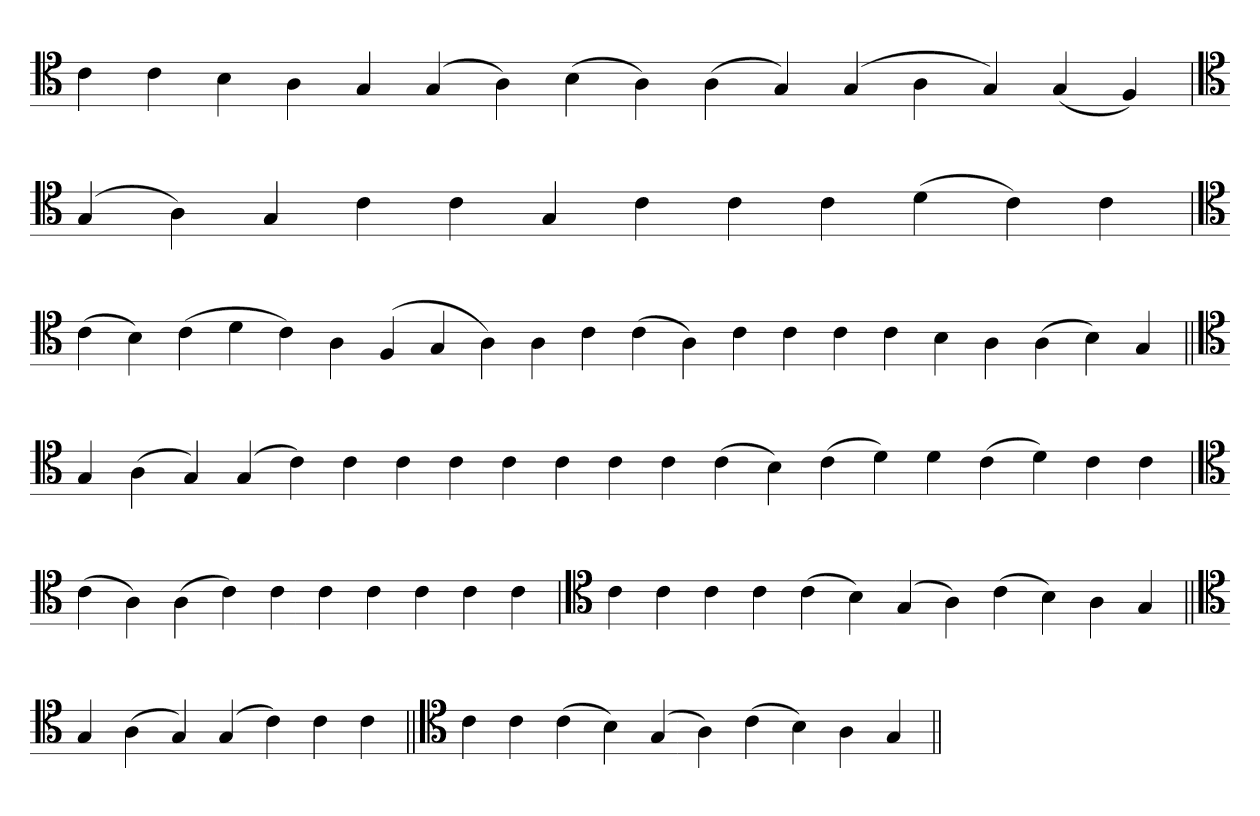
**kern
*part1
*staff1
*clefC4
=
4c
4c
4B
4A
4G
(4G
4A)
(4B
4A)
(4A
4G)
(4G
4A
4G)
(4G
4F)
=
*clefC4
(4G
4A)
4G
4c
4c
4G
4c
4c
4c
(4d
4c)
4c
=`
*clefC4
(4c
4B)
(4c
4d
4c)
4A
(4F
4G
4A)
4A
4c
(4c
4A)
4c
4c
4c
4c
4B
4A
(4A
4B)
4G
=||
*clefC4
4G
(4A
4G)
(4G
4c)
4c
4c
4c
4c
4c
4c
4c
(4c
4B)
(4c
4d)
4d
(4c
4d)
4c
4c
=
*clefC4
(4c
4A)
(4A
4c)
4c
4c
4c
4c
4c
4c
=`
*clefC4
4c
4c
4c
4c
(4c
4B)
(4G
4A)
(4c
4B)
4A
4G
=||
*clefC4
4G
(4A
4G)
(4G
4c)
4c
4c
=||
*clefC4
4c
4c
(4c
4B)
(4G
4A)
(4c
4B)
4A
4G
=||
*-
